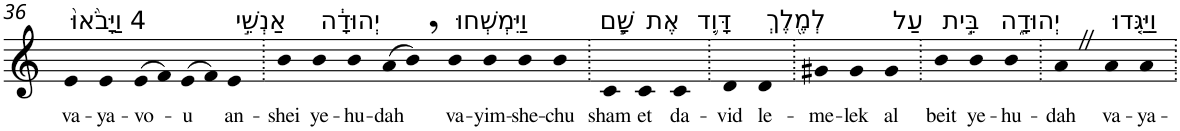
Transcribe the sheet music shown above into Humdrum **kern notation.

**kern	**text
*part1	*part1
*staff1	*staff1
*I"Piano	*
*I'Pno	*
!!LO:PB:g=z
*clefG2	*
*k[]	*
=36	=36
!LO:TX:a:t=4 וַיָּבֹ֙אוּ֙	!
!	!LO:LY:b
4e	va-
!	!LO:LY:b
4e	-ya-
!	!LO:LY:b
(>8e	-vo-
8f)	.
!	!LO:LY:b
(>8e	-u
8f)	.
!LO:TX:a:t=אַנְשֵׁ֣י	!
!	!LO:LY:b
4e	an-
=37.	=37.
!	!LO:LY:b
4b	-shei
!LO:TX:a:t=יְהוּדָ֔ה	!
!	!LO:LY:b
4b	ye-
!	!LO:LY:b
4b	-hu-
!	!LO:LY:b
(>8a	-dah
8b,)	.
!LO:TX:a:t=וַיִּמְשְׁחוּ	!
!	!LO:LY:b
4b	va-
!	!LO:LY:b
4b	-yim-
!	!LO:LY:b
4b	-she-
!	!LO:LY:b
4b	-chu
=38.	=38.
!LO:TX:a:t=שָׁ֧ם	!
!	!LO:LY:b
4c	sham
!LO:TX:a:t=אֶת	!
!	!LO:LY:b
4c	et
!LO:TX:a:t=דָּוִ֛ד	!
!	!LO:LY:b
4c	da-
=39.	=39.
!	!LO:LY:b
4d	-vid
!LO:TX:a:t=לְמֶ֖לֶךְ	!
!	!LO:LY:b
4d	le-
=40.	=40.
!	!LO:LY:b
4g#X	-me-
!	!LO:LY:b
4g#	-lek
!LO:TX:a:t=עַל	!
!	!LO:LY:b
4g#	al
=41.	=41.
!LO:TX:a:t=בֵּ֣ית	!
!	!LO:LY:b
4b	beit
!LO:TX:a:t=יְהוּדָ֑ה	!
!	!LO:LY:b
4b	ye-
!	!LO:LY:b
4b	-hu-
=42.	=42.
!	!LO:LY:b
4aZ	-dah
!LO:TX:a:t=וַיַּגִּ֤דוּ	!
!	!LO:LY:b
4a	va-
!	!LO:LY:b
4a	-ya-
=.	=.
*-	*-
